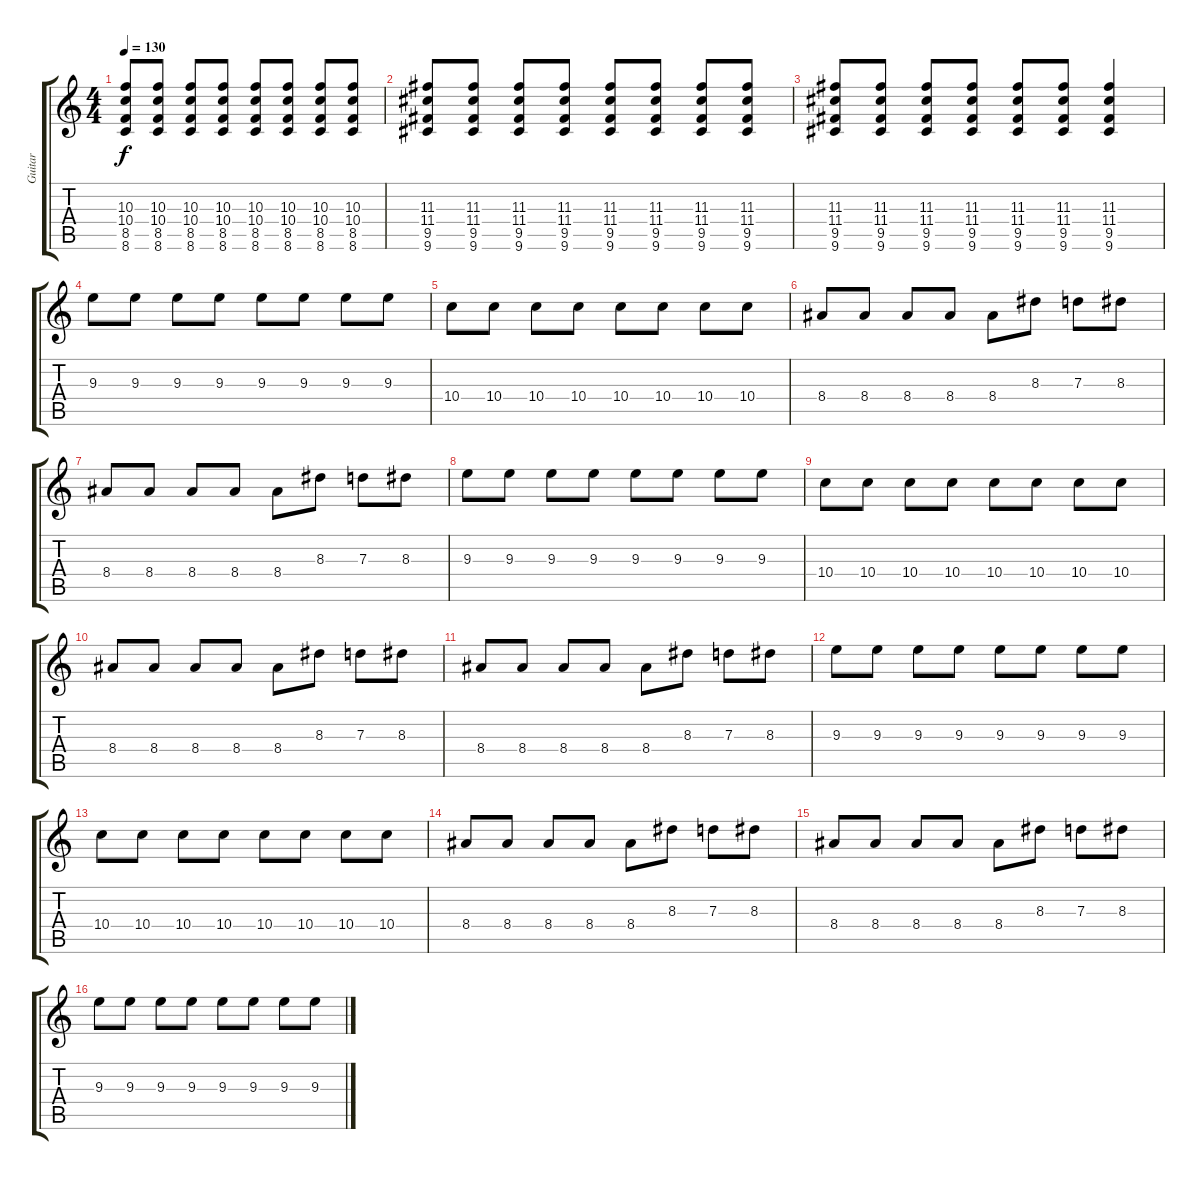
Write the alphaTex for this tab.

\track ("Guitar" "Guitar") {instrument distortionguitar}
\staff {score tabs}
\tuning (E4 B3 G3 D3 A2 E2) {hide}
\ts (4 4)
\tempo 130
\clef g2
\ks c
(10.3 10.4 8.5 8.6).8{dy f} (10.3 10.4 8.5 8.6).8 (10.3 10.4 8.5 8.6).8 (10.3 10.4 8.5 8.6).8 (10.3 10.4 8.5 8.6).8 (10.3 10.4 8.5 8.6).8 (10.3 10.4 8.5 8.6).8 (10.3 10.4 8.5 8.6).8 |
(11.3 11.4 9.5 9.6).8 (11.3 11.4 9.5 9.6).8 (11.3 11.4 9.5 9.6).8 (11.3 11.4 9.5 9.6).8 (11.3 11.4 9.5 9.6).8 (11.3 11.4 9.5 9.6).8 (11.3 11.4 9.5 9.6).8 (11.3 11.4 9.5 9.6).8 |
(11.3 11.4 9.5 9.6).8 (11.3 11.4 9.5 9.6).8 (11.3 11.4 9.5 9.6).8 (11.3 11.4 9.5 9.6).8 (11.3 11.4 9.5 9.6).8 (11.3 11.4 9.5 9.6).8 (11.3 11.4 9.5 9.6).4 |
9.3.8 9.3.8 9.3.8 9.3.8 9.3.8 9.3.8 9.3.8 9.3.8 |
10.4.8 10.4.8 10.4.8 10.4.8 10.4.8 10.4.8 10.4.8 10.4.8 |
8.4.8 8.4.8 8.4.8 8.4.8 8.4.8 8.3.8 7.3.8 8.3.8 |
8.4.8 8.4.8 8.4.8 8.4.8 8.4.8 8.3.8 7.3.8 8.3.8 |
9.3.8 9.3.8 9.3.8 9.3.8 9.3.8 9.3.8 9.3.8 9.3.8 |
10.4.8 10.4.8 10.4.8 10.4.8 10.4.8 10.4.8 10.4.8 10.4.8 |
8.4.8 8.4.8 8.4.8 8.4.8 8.4.8 8.3.8 7.3.8 8.3.8 |
8.4.8 8.4.8 8.4.8 8.4.8 8.4.8 8.3.8 7.3.8 8.3.8 |
9.3.8 9.3.8 9.3.8 9.3.8 9.3.8 9.3.8 9.3.8 9.3.8 |
10.4.8 10.4.8 10.4.8 10.4.8 10.4.8 10.4.8 10.4.8 10.4.8 |
8.4.8 8.4.8 8.4.8 8.4.8 8.4.8 8.3.8 7.3.8 8.3.8 |
8.4.8 8.4.8 8.4.8 8.4.8 8.4.8 8.3.8 7.3.8 8.3.8 |
9.3.8 9.3.8 9.3.8 9.3.8 9.3.8 9.3.8 9.3.8 9.3.8
